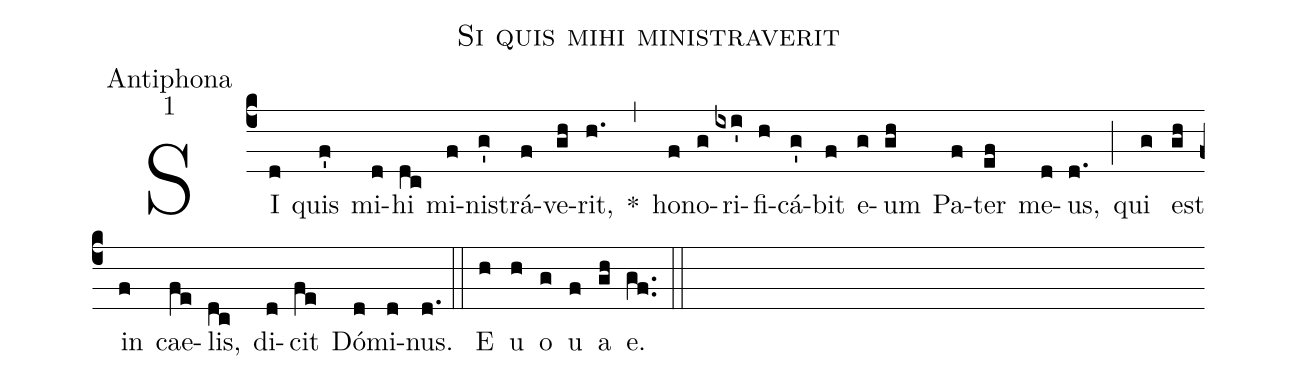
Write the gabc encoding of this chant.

name:Si quis mihi ministraverit;
office-part:Antiphona;
mode:1;
%%
(c4) SI(d) quis(f') mi(d)hi(dc) mi(f)ni(g')strá(f)ve(gh)rit,(h.) *(,) ho(f)no(g)ri(ixi')fi(h)cá(g')bit(f) e(g)um(gh) Pa(f)ter(ef) me(d)us,(d.) (;) qui(g) est(gh) in(f) cae(fe)lis,(dc) di(d)cit(fe) Dó(d)mi(d)nus.(d.) (::) <eu>E(h) u(h) o(g) u(f) a(gh) e.</eu>(gf..) (::)
